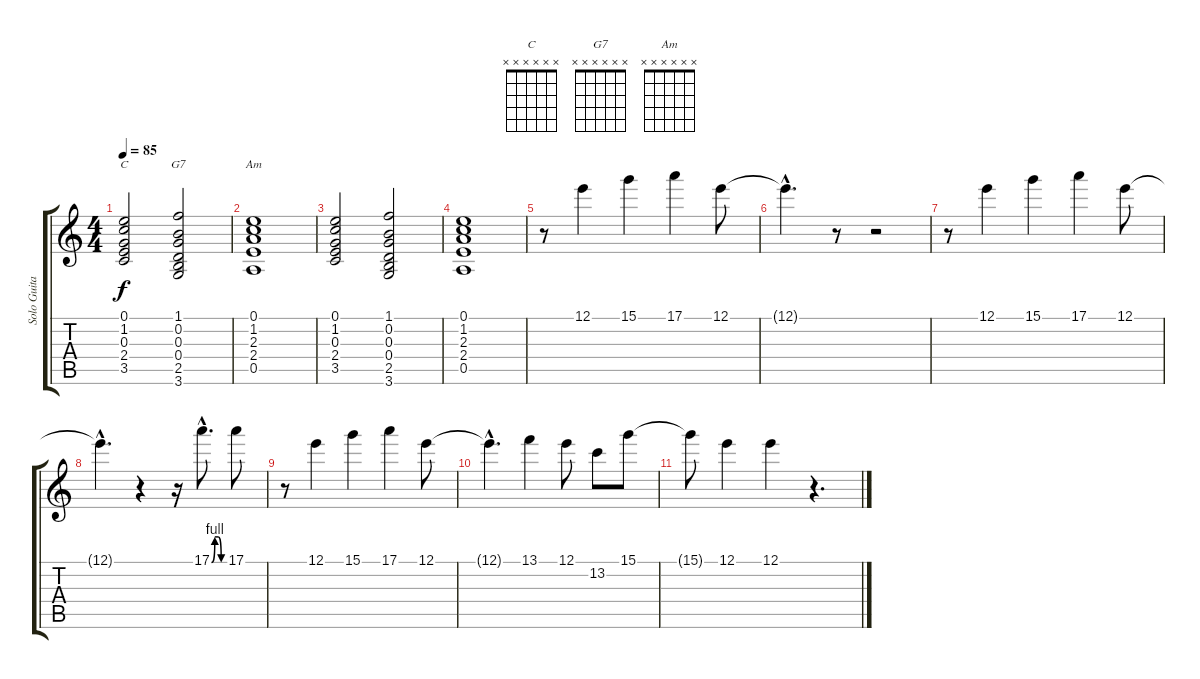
\track ("Solo Guitar" "Solo Guita") {instrument overdrivenguitar}
\staff {score tabs}
\tuning (E4 B3 G3 D3 A2 E2) {hide}
\chord ("C" x x x x x x)
\chord ("G7" x x x x x x)
\chord ("Am" x x x x x x)
\ts (4 4)
\tempo 85
\clef g2
\ks c
(0.1 1.2 0.3 2.4 3.5).2{ch "C" dy f} (1.1 0.2 0.3 0.4 2.5 3.6).2{ch "G7"} |
(0.1 1.2 2.3 2.4 0.5).1{ch "Am"} |
(0.1 1.2 0.3 2.4 3.5).2 (1.1 0.2 0.3 0.4 2.5 3.6).2 |
(0.1 1.2 2.3 2.4 0.5).1 |
r.8 12.1.4 15.1.4 17.1.4 12.1.8 |
12.1{hac t}.4{d} r.8 r.2 |
r.8 12.1.4 15.1.4 17.1.4 12.1.8 |
12.1{hac t}.4{d} r.4 r.16 17.1{be (custom 0 0 15 4 30 4 45 0 60 0) hac}.8{d} 17.1.8 |
r.8 12.1.4 15.1.4 17.1.4 12.1.8 |
12.1{hac t}.4{d} 13.1.4 12.1.8 13.2.8 15.1.8 |
15.1{t}.8 12.1.4 12.1.4 r.4{d}
